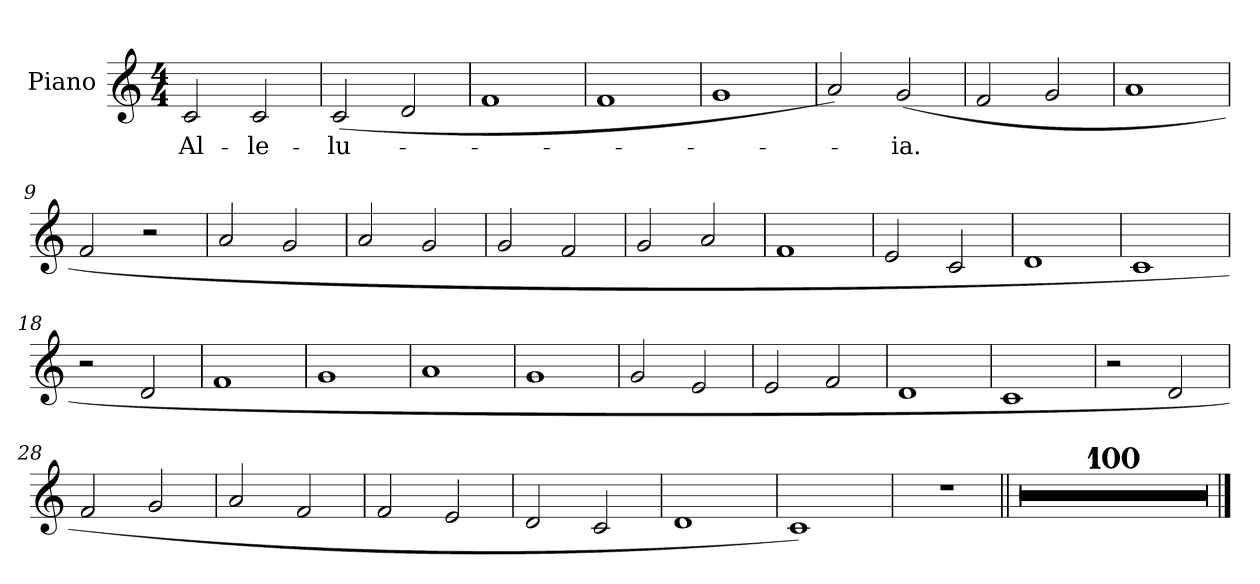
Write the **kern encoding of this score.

**kern	**text
*part1	*part1
*staff1	*staff1
*I"Piano	*
*I'Pno.	*
*clefG2	*
*k[]	*
*M4/4	*
=1	=1
2c/	Al-
2c/	-le-
=2	=2
(>2c/	-lu-
2d/	.
=3	=3
1f	.
=4	=4
1f	.
=5	=5
1g	.
=6	=6
2a/)	.
(<2g/	-ia.
=7	=7
2f/	.
2g/	.
=8	=8
1a	.
=9	=9
2f/	.
2r	.
=10	=10
2a/	.
2g/	.
!!LO:LB:g=z
=11	=11
2a/	.
2g/	.
=12	=12
2g/	.
2f/	.
=13	=13
2g/	.
2a/	.
=14	=14
1f	.
=15	=15
2e/	.
2c/	.
=16	=16
1d	.
=17	=17
1c	.
=18	=18
2r	.
2d/	.
=19	=19
1f	.
=20	=20
1g	.
=21	=21
1a	.
=22	=22
1g	.
!!LO:LB:g=z
=23	=23
2g/	.
2e/	.
=24	=24
2e/	.
2f/	.
=25	=25
1d	.
=26	=26
1c	.
=27	=27
2r	.
2d/	.
=28	=28
2f/	.
2g/	.
=29	=29
2a/	.
2f/	.
=30	=30
2f/	.
2e/	.
=31	=31
2d/	.
2c/	.
=32	=32
1d	.
=33	=33
1c)	.
!!LO:LB:g=z
=34	=34
1r	.
=35||	=35||
1r	.
=36	=36
1r	.
=37	=37
1r	.
=38	=38
1r	.
=39	=39
1r	.
=40	=40
1r	.
=41	=41
1r	.
=42	=42
1r	.
=43	=43
1r	.
=44	=44
1r	.
=45	=45
1r	.
!!LO:LB:g=z
=46	=46
1r	.
=47	=47
1r	.
=48	=48
1r	.
=49	=49
1r	.
=50	=50
1r	.
=51	=51
1r	.
=52	=52
1r	.
=53	=53
1r	.
=54	=54
1r	.
=55	=55
1r	.
=56	=56
1r	.
=57	=57
1r	.
!!LO:LB:g=z
=58	=58
1r	.
=59	=59
1r	.
=60	=60
1r	.
=61	=61
1r	.
=62	=62
1r	.
=63	=63
1r	.
=64	=64
1r	.
=65	=65
1r	.
=66	=66
1r	.
=67	=67
1r	.
=68	=68
1r	.
=69	=69
1r	.
!!LO:LB:g=z
=70	=70
1r	.
=71	=71
1r	.
=72	=72
1r	.
=73	=73
1r	.
=74	=74
1r	.
=75	=75
1r	.
=76	=76
1r	.
=77	=77
1r	.
=78	=78
1r	.
=79	=79
1r	.
=80	=80
1r	.
=81	=81
1r	.
!!LO:LB:g=z
=82	=82
1r	.
=83	=83
1r	.
=84	=84
1r	.
=85	=85
1r	.
=86	=86
1r	.
=87	=87
1r	.
=88	=88
1r	.
=89	=89
1r	.
=90	=90
1r	.
=91	=91
1r	.
=92	=92
1r	.
=93	=93
1r	.
!!LO:LB:g=z
=94	=94
1r	.
=95	=95
1r	.
=96	=96
1r	.
=97	=97
1r	.
=98	=98
1r	.
=99	=99
1r	.
=100	=100
1r	.
=101	=101
1r	.
=102	=102
1r	.
=103	=103
1r	.
=104	=104
1r	.
=105	=105
1r	.
!!LO:LB:g=z
=106	=106
1r	.
=107	=107
1r	.
=108	=108
1r	.
=109	=109
1r	.
=110	=110
1r	.
=111	=111
1r	.
=112	=112
1r	.
=113	=113
1r	.
=114	=114
1r	.
=115	=115
1r	.
=116	=116
1r	.
=117	=117
1r	.
!!LO:PB:g=z
=118	=118
1r	.
=119	=119
1r	.
=120	=120
1r	.
=121	=121
1r	.
=122	=122
1r	.
=123	=123
1r	.
=124	=124
1r	.
=125	=125
1r	.
=126	=126
1r	.
=127	=127
1r	.
=128	=128
1r	.
=129	=129
1r	.
!!LO:LB:g=z
=130	=130
1r	.
=131	=131
1r	.
=132	=132
1r	.
=133	=133
1r	.
=134	=134
1r	.
==	==
*-	*-
